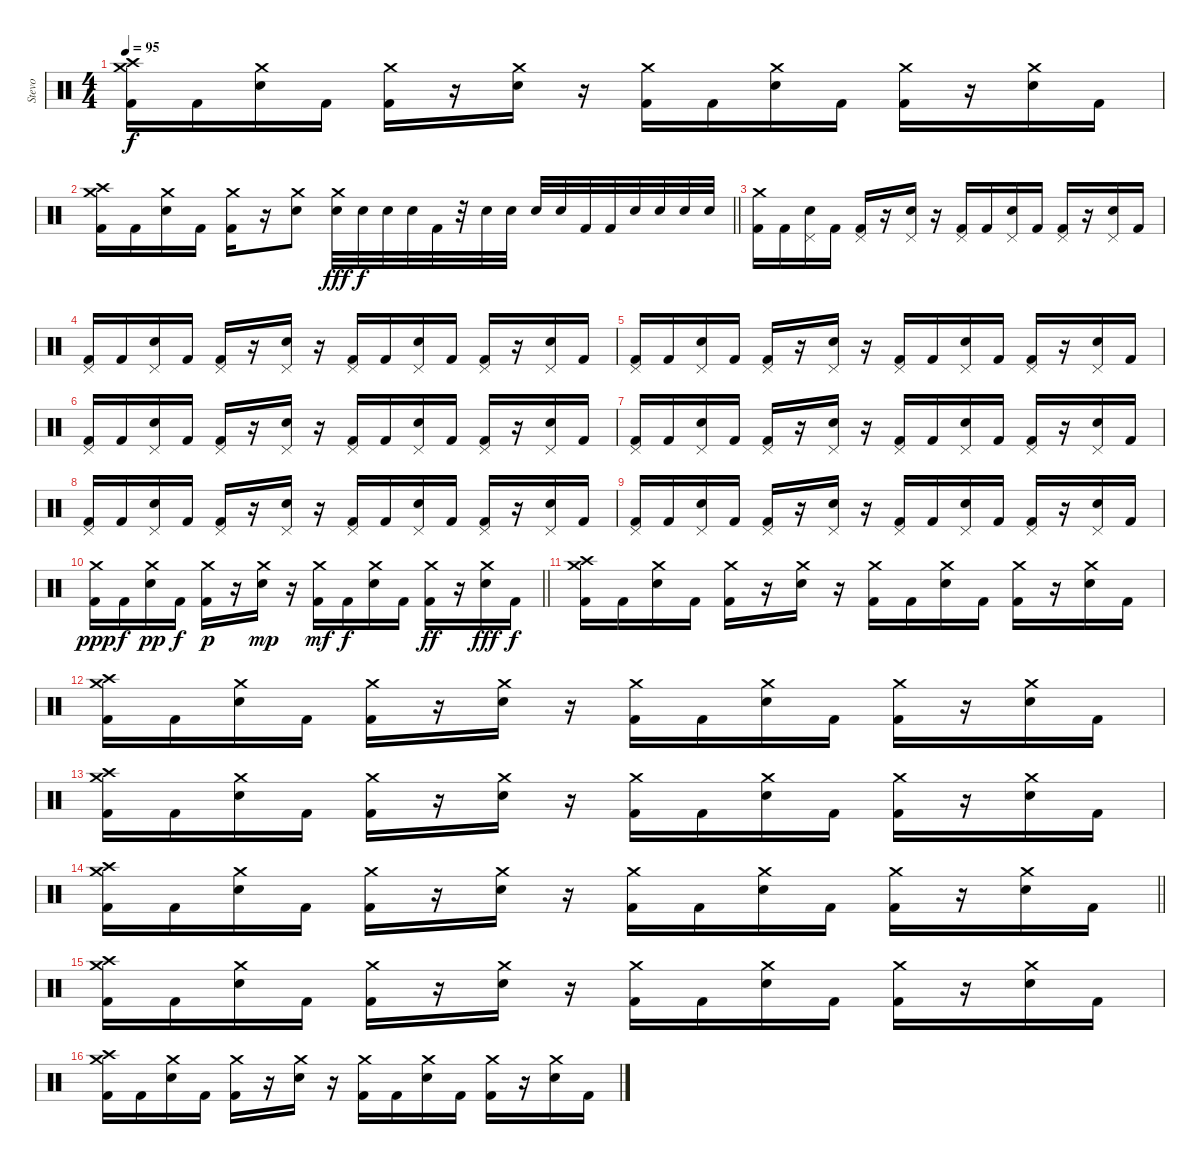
\track ("Stevo" "Stevo") {instrument percussion}
\staff {score}
\articulation defaults
\ts (4 4)
\tempo 95
\clef neutral
\ks c
("Crash high (hit)" "Crash medium (hit)" "Kick (hit) 2").16{dy f} "Kick (hit) 2".16 ("Crash medium (hit)" "Electric Snare (hit)").16 "Kick (hit) 2".16 ("Crash medium (hit)" "Kick (hit) 2").16 r.16 ("Crash medium (hit)" "Electric Snare (hit)").16 r.16 ("Crash medium (hit)" "Kick (hit) 2").16 "Kick (hit) 2".16 ("Crash medium (hit)" "Electric Snare (hit)").16 "Kick (hit) 2".16 ("Crash medium (hit)" "Kick (hit) 2").16 r.16 ("Crash medium (hit)" "Electric Snare (hit)").16 "Kick (hit) 2".16 |
\barLineRight lightlight
("Crash high (hit)" "Crash medium (hit)" "Kick (hit) 2").16 "Kick (hit) 2".16 ("Crash medium (hit)" "Electric Snare (hit)").16 "Kick (hit) 2".16 ("Crash medium (hit)" "Kick (hit) 2").16 r.16 ("Crash medium (hit)" "Electric Snare (hit)").8 ("Crash medium (hit)" "Electric Snare (hit)").32{dy fff} "Electric Snare (hit)".32{dy f} "Electric Snare (hit)".32 "Electric Snare (hit)".32 "Kick (hit) 2".32 r.32 "Electric Snare (hit)".32 "Electric Snare (hit)".32 "Electric Snare (hit)".32 "Electric Snare (hit)".32 "Kick (hit) 2".32 "Kick (hit) 2".32 "Electric Snare (hit)".32 "Electric Snare (hit)".32 "Electric Snare (hit)".32 "Electric Snare (hit)".32 |
("Crash medium (hit)" "Kick (hit) 2").16 "Kick (hit) 2".16 ("Pedal Hi-Hat (hit)" "Electric Snare (hit)").16 "Kick (hit) 2".16 ("Pedal Hi-Hat (hit)" "Kick (hit) 2").16 r.16 ("Pedal Hi-Hat (hit)" "Electric Snare (hit)").16 r.16 ("Pedal Hi-Hat (hit)" "Kick (hit) 2").16 "Kick (hit) 2".16 ("Pedal Hi-Hat (hit)" "Electric Snare (hit)").16 "Kick (hit) 2".16 ("Pedal Hi-Hat (hit)" "Kick (hit) 2").16 r.16 ("Pedal Hi-Hat (hit)" "Electric Snare (hit)").16 "Kick (hit) 2".16 |
("Pedal Hi-Hat (hit)" "Kick (hit) 2").16 "Kick (hit) 2".16 ("Pedal Hi-Hat (hit)" "Electric Snare (hit)").16 "Kick (hit) 2".16 ("Pedal Hi-Hat (hit)" "Kick (hit) 2").16 r.16 ("Pedal Hi-Hat (hit)" "Electric Snare (hit)").16 r.16 ("Pedal Hi-Hat (hit)" "Kick (hit) 2").16 "Kick (hit) 2".16 ("Pedal Hi-Hat (hit)" "Electric Snare (hit)").16 "Kick (hit) 2".16 ("Pedal Hi-Hat (hit)" "Kick (hit) 2").16 r.16 ("Pedal Hi-Hat (hit)" "Electric Snare (hit)").16 "Kick (hit) 2".16 |
("Pedal Hi-Hat (hit)" "Kick (hit) 2").16 "Kick (hit) 2".16 ("Pedal Hi-Hat (hit)" "Electric Snare (hit)").16 "Kick (hit) 2".16 ("Pedal Hi-Hat (hit)" "Kick (hit) 2").16 r.16 ("Pedal Hi-Hat (hit)" "Electric Snare (hit)").16 r.16 ("Pedal Hi-Hat (hit)" "Kick (hit) 2").16 "Kick (hit) 2".16 ("Pedal Hi-Hat (hit)" "Electric Snare (hit)").16 "Kick (hit) 2".16 ("Pedal Hi-Hat (hit)" "Kick (hit) 2").16 r.16 ("Pedal Hi-Hat (hit)" "Electric Snare (hit)").16 "Kick (hit) 2".16 |
("Pedal Hi-Hat (hit)" "Kick (hit) 2").16 "Kick (hit) 2".16 ("Pedal Hi-Hat (hit)" "Electric Snare (hit)").16 "Kick (hit) 2".16 ("Pedal Hi-Hat (hit)" "Kick (hit) 2").16 r.16 ("Pedal Hi-Hat (hit)" "Electric Snare (hit)").16 r.16 ("Pedal Hi-Hat (hit)" "Kick (hit) 2").16 "Kick (hit) 2".16 ("Pedal Hi-Hat (hit)" "Electric Snare (hit)").16 "Kick (hit) 2".16 ("Pedal Hi-Hat (hit)" "Kick (hit) 2").16 r.16 ("Pedal Hi-Hat (hit)" "Electric Snare (hit)").16 "Kick (hit) 2".16 |
("Pedal Hi-Hat (hit)" "Kick (hit) 2").16 "Kick (hit) 2".16 ("Pedal Hi-Hat (hit)" "Electric Snare (hit)").16 "Kick (hit) 2".16 ("Pedal Hi-Hat (hit)" "Kick (hit) 2").16 r.16 ("Pedal Hi-Hat (hit)" "Electric Snare (hit)").16 r.16 ("Pedal Hi-Hat (hit)" "Kick (hit) 2").16 "Kick (hit) 2".16 ("Pedal Hi-Hat (hit)" "Electric Snare (hit)").16 "Kick (hit) 2".16 ("Pedal Hi-Hat (hit)" "Kick (hit) 2").16 r.16 ("Pedal Hi-Hat (hit)" "Electric Snare (hit)").16 "Kick (hit) 2".16 |
("Pedal Hi-Hat (hit)" "Kick (hit) 2").16 "Kick (hit) 2".16 ("Pedal Hi-Hat (hit)" "Electric Snare (hit)").16 "Kick (hit) 2".16 ("Pedal Hi-Hat (hit)" "Kick (hit) 2").16 r.16 ("Pedal Hi-Hat (hit)" "Electric Snare (hit)").16 r.16 ("Pedal Hi-Hat (hit)" "Kick (hit) 2").16 "Kick (hit) 2".16 ("Pedal Hi-Hat (hit)" "Electric Snare (hit)").16 "Kick (hit) 2".16 ("Pedal Hi-Hat (hit)" "Kick (hit) 2").16 r.16 ("Pedal Hi-Hat (hit)" "Electric Snare (hit)").16 "Kick (hit) 2".16 |
("Pedal Hi-Hat (hit)" "Kick (hit) 2").16 "Kick (hit) 2".16 ("Pedal Hi-Hat (hit)" "Electric Snare (hit)").16 "Kick (hit) 2".16 ("Pedal Hi-Hat (hit)" "Kick (hit) 2").16 r.16 ("Pedal Hi-Hat (hit)" "Electric Snare (hit)").16 r.16 ("Pedal Hi-Hat (hit)" "Kick (hit) 2").16 "Kick (hit) 2".16 ("Pedal Hi-Hat (hit)" "Electric Snare (hit)").16 "Kick (hit) 2".16 ("Pedal Hi-Hat (hit)" "Kick (hit) 2").16 r.16 ("Pedal Hi-Hat (hit)" "Electric Snare (hit)").16 "Kick (hit) 2".16 |
\barLineRight lightlight
("Crash medium (hit)" "Kick (hit) 2").16{dy ppp} "Kick (hit) 2".16{dy f} ("Crash medium (hit)" "Electric Snare (hit)").16{dy pp} "Kick (hit) 2".16{dy f} ("Crash medium (hit)" "Kick (hit) 2").16{dy p} r.16 ("Crash medium (hit)" "Electric Snare (hit)").16{dy mp} r.16 ("Crash medium (hit)" "Kick (hit) 2").16{dy mf} "Kick (hit) 2".16{dy f} ("Crash medium (hit)" "Electric Snare (hit)").16 "Kick (hit) 2".16 ("Crash medium (hit)" "Kick (hit) 2").16{dy ff} r.16 ("Crash medium (hit)" "Electric Snare (hit)").16{dy fff} "Kick (hit) 2".16{dy f} |
("Crash high (hit)" "Crash medium (hit)" "Kick (hit) 2").16 "Kick (hit) 2".16 ("Crash medium (hit)" "Electric Snare (hit)").16 "Kick (hit) 2".16 ("Crash medium (hit)" "Kick (hit) 2").16 r.16 ("Crash medium (hit)" "Electric Snare (hit)").16 r.16 ("Crash medium (hit)" "Kick (hit) 2").16 "Kick (hit) 2".16 ("Crash medium (hit)" "Electric Snare (hit)").16 "Kick (hit) 2".16 ("Crash medium (hit)" "Kick (hit) 2").16 r.16 ("Crash medium (hit)" "Electric Snare (hit)").16 "Kick (hit) 2".16 |
("Crash high (hit)" "Crash medium (hit)" "Kick (hit) 2").16 "Kick (hit) 2".16 ("Crash medium (hit)" "Electric Snare (hit)").16 "Kick (hit) 2".16 ("Crash medium (hit)" "Kick (hit) 2").16 r.16 ("Crash medium (hit)" "Electric Snare (hit)").16 r.16 ("Crash medium (hit)" "Kick (hit) 2").16 "Kick (hit) 2".16 ("Crash medium (hit)" "Electric Snare (hit)").16 "Kick (hit) 2".16 ("Crash medium (hit)" "Kick (hit) 2").16 r.16 ("Crash medium (hit)" "Electric Snare (hit)").16 "Kick (hit) 2".16 |
("Crash high (hit)" "Crash medium (hit)" "Kick (hit) 2").16 "Kick (hit) 2".16 ("Crash medium (hit)" "Electric Snare (hit)").16 "Kick (hit) 2".16 ("Crash medium (hit)" "Kick (hit) 2").16 r.16 ("Crash medium (hit)" "Electric Snare (hit)").16 r.16 ("Crash medium (hit)" "Kick (hit) 2").16 "Kick (hit) 2".16 ("Crash medium (hit)" "Electric Snare (hit)").16 "Kick (hit) 2".16 ("Crash medium (hit)" "Kick (hit) 2").16 r.16 ("Crash medium (hit)" "Electric Snare (hit)").16 "Kick (hit) 2".16 |
\barLineRight lightlight
("Crash high (hit)" "Crash medium (hit)" "Kick (hit) 2").16 "Kick (hit) 2".16 ("Crash medium (hit)" "Electric Snare (hit)").16 "Kick (hit) 2".16 ("Crash medium (hit)" "Kick (hit) 2").16 r.16 ("Crash medium (hit)" "Electric Snare (hit)").16 r.16 ("Crash medium (hit)" "Kick (hit) 2").16 "Kick (hit) 2".16 ("Crash medium (hit)" "Electric Snare (hit)").16 "Kick (hit) 2".16 ("Crash medium (hit)" "Kick (hit) 2").16 r.16 ("Crash medium (hit)" "Electric Snare (hit)").16 "Kick (hit) 2".16 |
("Crash high (hit)" "Crash medium (hit)" "Kick (hit) 2").16 "Kick (hit) 2".16 ("Crash medium (hit)" "Electric Snare (hit)").16 "Kick (hit) 2".16 ("Crash medium (hit)" "Kick (hit) 2").16 r.16 ("Crash medium (hit)" "Electric Snare (hit)").16 r.16 ("Crash medium (hit)" "Kick (hit) 2").16 "Kick (hit) 2".16 ("Crash medium (hit)" "Electric Snare (hit)").16 "Kick (hit) 2".16 ("Crash medium (hit)" "Kick (hit) 2").16 r.16 ("Crash medium (hit)" "Electric Snare (hit)").16 "Kick (hit) 2".16 |
("Crash high (hit)" "Crash medium (hit)" "Kick (hit) 2").16 "Kick (hit) 2".16 ("Crash medium (hit)" "Electric Snare (hit)").16 "Kick (hit) 2".16 ("Crash medium (hit)" "Kick (hit) 2").16 r.16 ("Crash medium (hit)" "Electric Snare (hit)").16 r.16 ("Crash medium (hit)" "Kick (hit) 2").16 "Kick (hit) 2".16 ("Crash medium (hit)" "Electric Snare (hit)").16 "Kick (hit) 2".16 ("Crash medium (hit)" "Kick (hit) 2").16 r.16 ("Crash medium (hit)" "Electric Snare (hit)").16 "Kick (hit) 2".16
